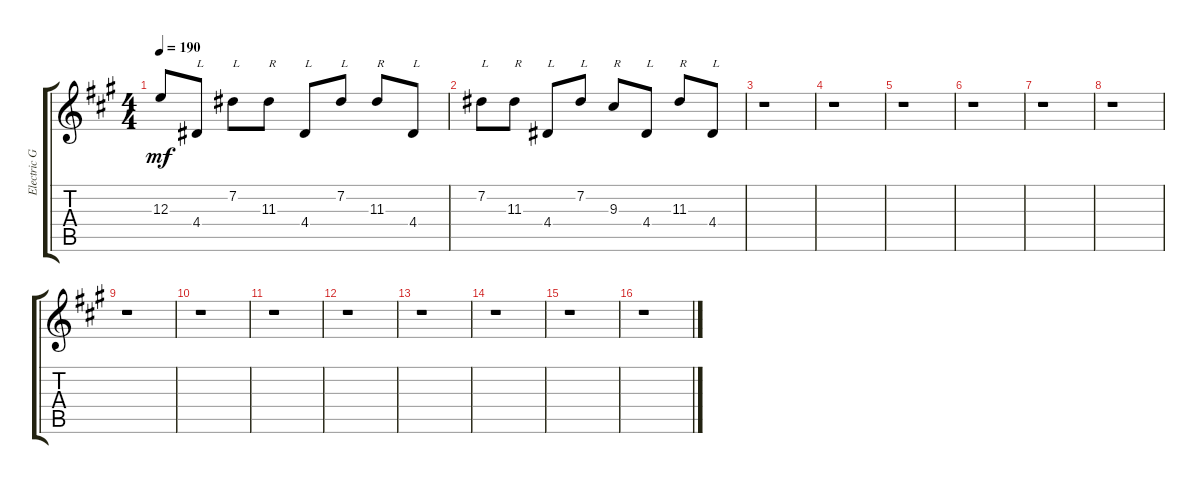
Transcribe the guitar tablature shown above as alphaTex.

\track ("Electric Guitar <麗>" "Electric G") {instrument distortionguitar}
\staff {score tabs}
\tuning (Db4 Ab3 E3 B2 Gb2 B1) {hide}
\ts (4 4)
\tempo 190
\clef g2
\ks a
12.3.8{dy mf} 4.4.8{txt "L"} 7.2.8{txt "L"} 11.3.8{txt "R"} 4.4.8{txt "L"} 7.2.8{txt "L"} 11.3.8{txt "R"} 4.4.8{txt "L"} |
7.2.8{txt "L"} 11.3.8{txt "R"} 4.4.8{txt "L"} 7.2.8{txt "L"} 9.3.8{txt "R"} 4.4.8{txt "L"} 11.3.8{txt "R"} 4.4.8{txt "L"} |
\section ("" "")
r.1 |
r.1 |
r.1 |
r.1 |
r.1 |
r.1 |
r.1 |
r.1 |
\section ("" "")
r.1 |
r.1 |
r.1 |
r.1 |
\section ("" "")
r.1 |
r.1
